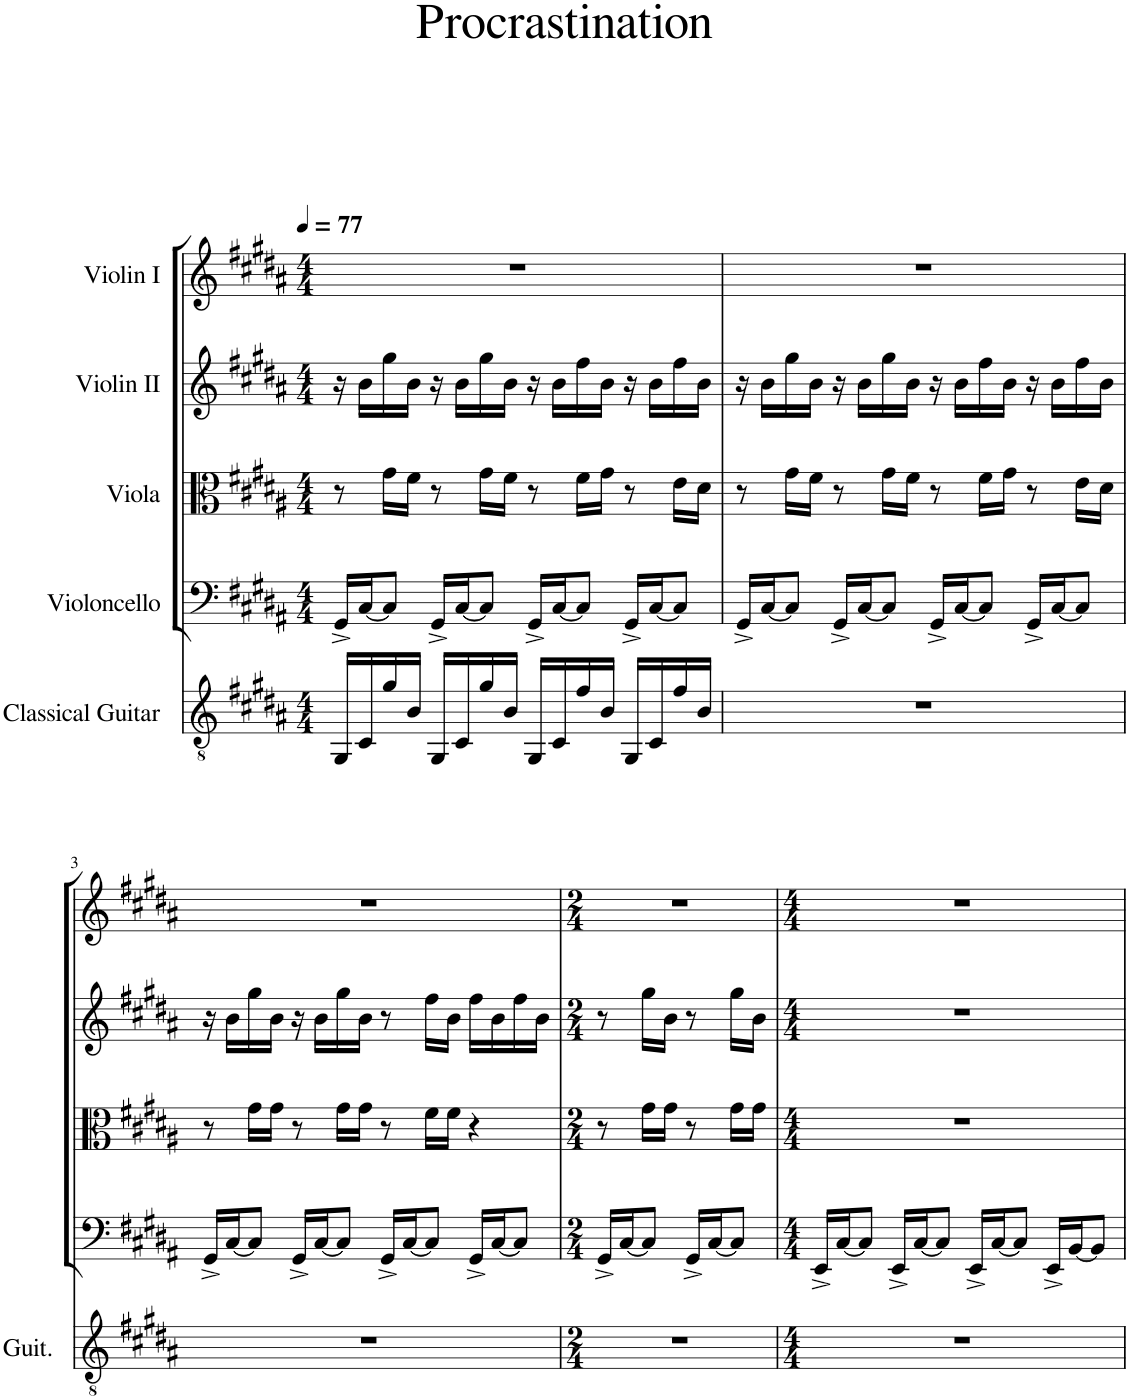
**kern	**kern	**kern	**kern	**kern
*part5	*part4	*part3	*part2	*part1
*staff5	*staff4	*staff3	*staff2	*staff1
*I"Classical Guitar	*I"Violoncello	*I"Viola	*I"Violin II	*I"Violin I
*I'Guit.	*I'Vc	*I'Vla	*I'Vln	*
*clefGv2	*clefF4	*clefC3	*clefG2	*clefG2
*k[f#c#g#d#a#]	*k[f#c#g#d#a#]	*k[f#c#g#d#a#]	*k[f#c#g#d#a#]	*k[f#c#g#d#a#]
*M4/4	*M4/4	*M4/4	*M4/4	*M4/4
*MM77	*MM77	*MM77	*MM77	*MM77
=1	=1	=1	=1	=1
16GG#/LL	16GG#^/LL	8r	16r	1r
16C#/	[16C#/J	.	16b\LL	.
16g#/	8C#/J]	16g#\LL	16gg#\	.
16B/JJ	.	16f#\JJ	16b\JJ	.
16GG#/LL	16GG#^/LL	8r	16r	.
16C#/	[16C#/J	.	16b\LL	.
16g#/	8C#/J]	16g#\LL	16gg#\	.
16B/JJ	.	16f#\JJ	16b\JJ	.
16GG#/LL	16GG#^/LL	8r	16r	.
16C#/	[16C#/J	.	16b\LL	.
16f#/	8C#/J]	16f#\LL	16ff#\	.
16B/JJ	.	16g#\JJ	16b\JJ	.
16GG#/LL	16GG#^/LL	8r	16r	.
16C#/	[16C#/J	.	16b\LL	.
16f#/	8C#/J]	16e\LL	16ff#\	.
16B/JJ	.	16d#\JJ	16b\JJ	.
=2	=2	=2	=2	=2
1r	16GG#^/LL	8r	16r	1r
.	[16C#/J	.	16b\LL	.
.	8C#/J]	16g#\LL	16gg#\	.
.	.	16f#\JJ	16b\JJ	.
.	16GG#^/LL	8r	16r	.
.	[16C#/J	.	16b\LL	.
.	8C#/J]	16g#\LL	16gg#\	.
.	.	16f#\JJ	16b\JJ	.
.	16GG#^/LL	8r	16r	.
.	[16C#/J	.	16b\LL	.
.	8C#/J]	16f#\LL	16ff#\	.
.	.	16g#\JJ	16b\JJ	.
.	16GG#^/LL	8r	16r	.
.	[16C#/J	.	16b\LL	.
.	8C#/J]	16e\LL	16ff#\	.
.	.	16d#\JJ	16b\JJ	.
!!LO:LB:g=z
=3	=3	=3	=3	=3
1r	16GG#^/LL	8r	16r	1r
.	[16C#/J	.	16b\LL	.
.	8C#/J]	16g#\LL	16gg#\	.
.	.	16g#\JJ	16b\JJ	.
.	16GG#^/LL	8r	16r	.
.	[16C#/J	.	16b\LL	.
.	8C#/J]	16g#\LL	16gg#\	.
.	.	16g#\JJ	16b\JJ	.
.	16GG#^/LL	8r	8r	.
.	[16C#/J	.	.	.
.	8C#/J]	16f#\LL	16ff#\LL	.
.	.	16f#\JJ	16b\JJ	.
.	16GG#^/LL	4r	16ff#\LL	.
.	[16C#/J	.	16b\	.
.	8C#/J]	.	16ff#\	.
.	.	.	16b\JJ	.
=4	=4	=4	=4	=4
*M2/4	*M2/4	*M2/4	*M2/4	*M2/4
2r	16GG#^/LL	8r	8r	2r
.	[16C#/J	.	.	.
.	8C#/J]	16g#\LL	16gg#\LL	.
.	.	16g#\JJ	16b\JJ	.
.	16GG#^/LL	8r	8r	.
.	[16C#/J	.	.	.
.	8C#/J]	16g#\LL	16gg#\LL	.
.	.	16g#\JJ	16b\JJ	.
=5	=5	=5	=5	=5
*M4/4	*M4/4	*M4/4	*M4/4	*M4/4
1r	16EE^/LL	1r	1r	1r
.	[16C#/J	.	.	.
.	8C#/J]	.	.	.
.	16EE^/LL	.	.	.
.	[16C#/J	.	.	.
.	8C#/J]	.	.	.
.	16EE^/LL	.	.	.
.	[16C#/J	.	.	.
.	8C#/J]	.	.	.
.	16EE^/LL	.	.	.
.	[16BB/J	.	.	.
.	8BB/J]	.	.	.
=	=	=	=	=
*-	*-	*-	*-	*-
